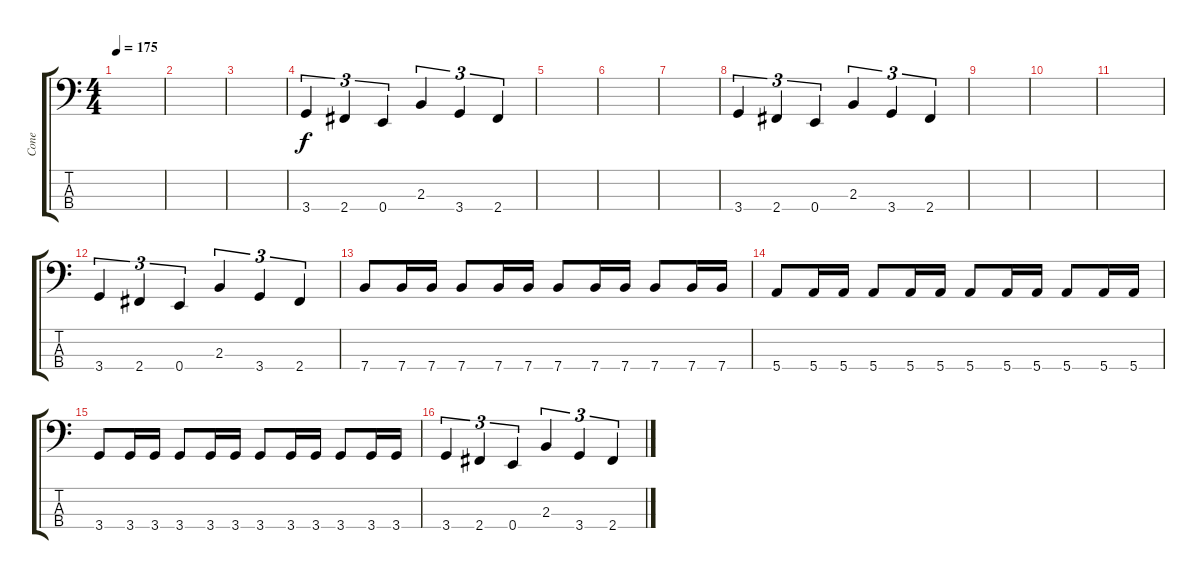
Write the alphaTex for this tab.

\track ("Cone" "Cone") {instrument electricbasspick}
\staff {score tabs}
\tuning (G2 D2 A1 E1) {hide}
\ts (4 4)
\tempo 175
\clef f4
\ks c
|
|
|
3.4.4{tu (3 2)} 2.4.4{tu (3 2)} 0.4.4{tu (3 2)} 2.3.4{tu (3 2)} 3.4.4{tu (3 2)} 2.4.4{tu (3 2)} |
|
|
|
3.4.4{tu (3 2)} 2.4.4{tu (3 2)} 0.4.4{tu (3 2)} 2.3.4{tu (3 2)} 3.4.4{tu (3 2)} 2.4.4{tu (3 2)} |
|
|
|
3.4.4{tu (3 2)} 2.4.4{tu (3 2)} 0.4.4{tu (3 2)} 2.3.4{tu (3 2)} 3.4.4{tu (3 2)} 2.4.4{tu (3 2)} |
7.4.8 7.4.16 7.4.16 7.4.8 7.4.16 7.4.16 7.4.8 7.4.16 7.4.16 7.4.8 7.4.16 7.4.16 |
5.4.8 5.4.16 5.4.16 5.4.8 5.4.16 5.4.16 5.4.8 5.4.16 5.4.16 5.4.8 5.4.16 5.4.16 |
3.4.8 3.4.16 3.4.16 3.4.8 3.4.16 3.4.16 3.4.8 3.4.16 3.4.16 3.4.8 3.4.16 3.4.16 |
3.4.4{tu (3 2)} 2.4.4{tu (3 2)} 0.4.4{tu (3 2)} 2.3.4{tu (3 2)} 3.4.4{tu (3 2)} 2.4.4{tu (3 2)}
